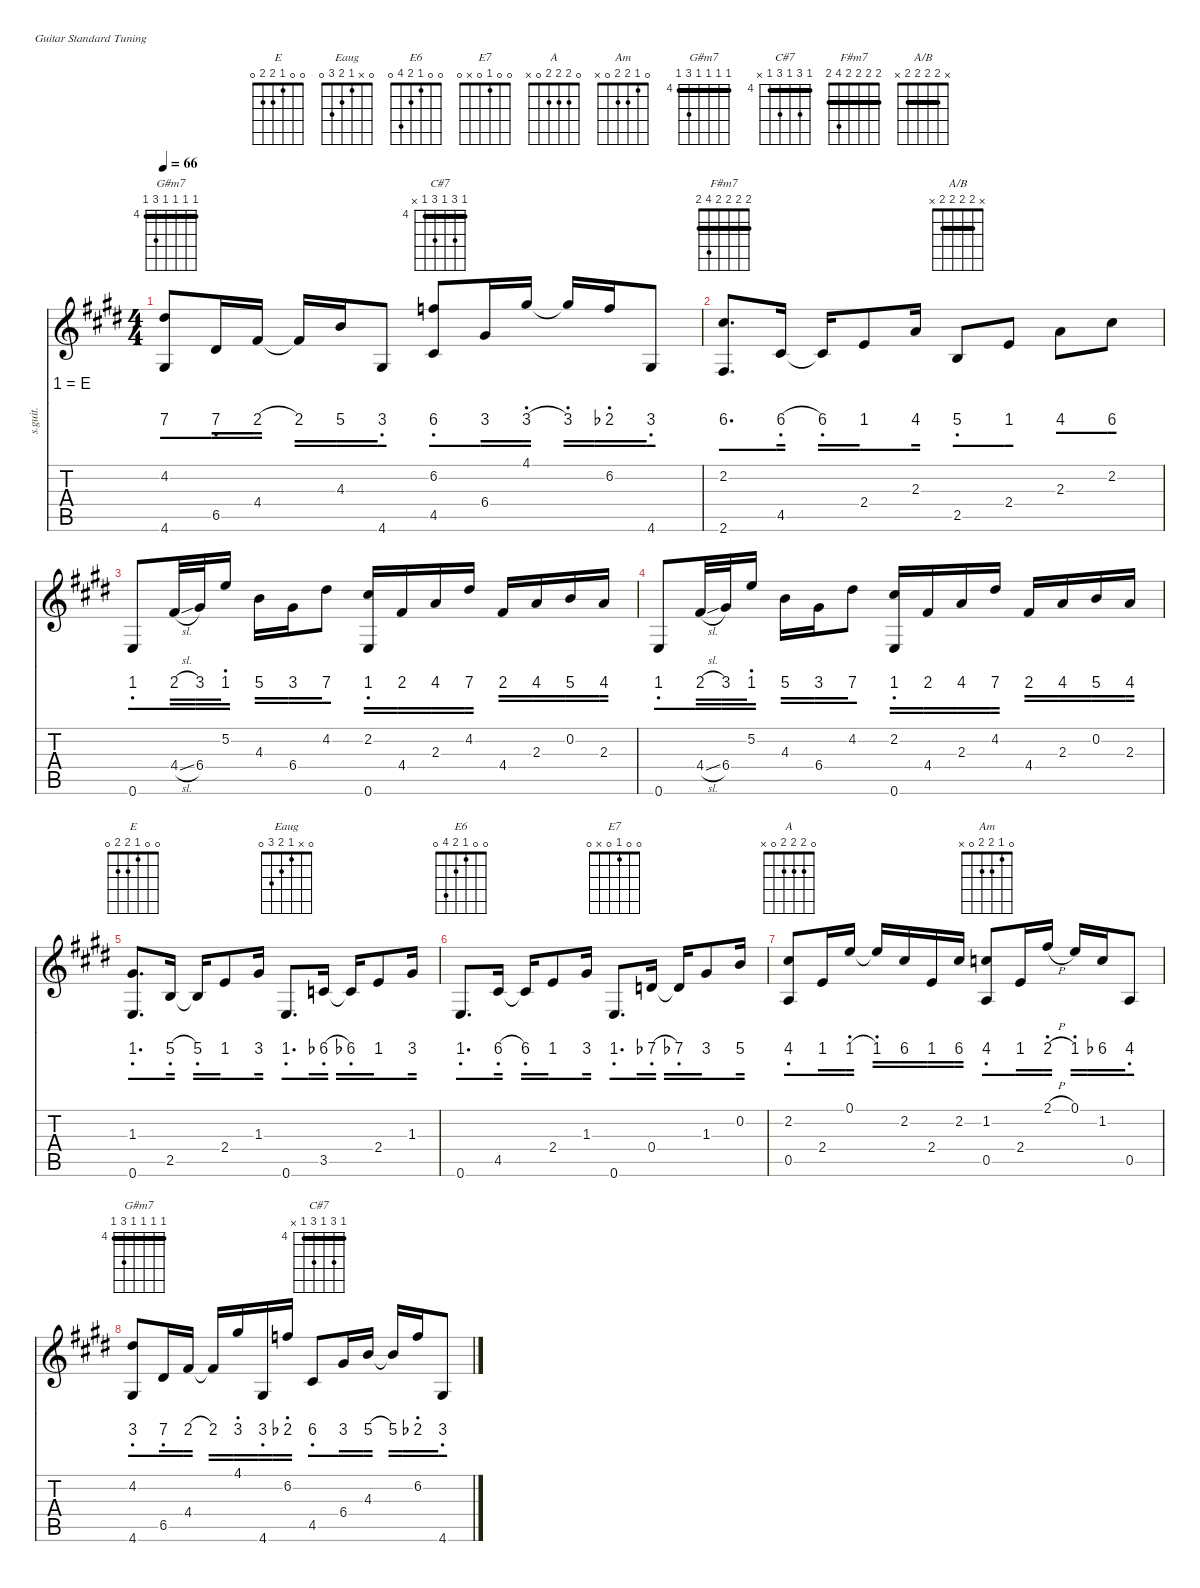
\defaultSystemsLayout 4
\hideDynamics
\bracketExtendMode nobrackets
\chordDiagramsInScore
\track ("Steel Guitar" "s.guit.") {defaultSystemsLayout 4 instrument acousticguitarsteel}
\staff {score tabs numbered}
\tuning (E4 B3 G3 D3 A2 E2)
\chord ("E" 0 0 1 2 2 0) {showfingering false}
\chord ("Eaug" 0 x 1 2 3 0) {showfingering false}
\chord ("E6" 0 0 1 2 4 0)
\chord ("E7" 0 0 1 0 x 0)
\chord ("A" 0 2 2 2 0 x) {showfingering false}
\chord ("Am" 0 1 2 2 0 x) {showfingering false}
\chord ("G#m7" 4 4 4 4 6 4) {firstfret 4 barre (4 4 4 4)}
\chord ("C#7" 4 6 4 6 4 x) {firstfret 4 barre (4 4)}
\chord ("F#m7" 2 2 2 2 4 2) {showfingering false barre (2 2 2 2)}
\chord ("A/B" x 2 2 2 2 x) {showfingering false barre (2 2 2)}
\ts (4 4)
\tempo 66
\clef g2
\ks e
(4.2{acc #} 4.6{acc #}).8{ch "G#m7" dy mf} 6.5{acc #}.16 4.4{acc #}.16 4.4{t acc #}.16 4.3{acc forcenatural}.16 4.6{acc #}.8 (4.5{acc #} 6.2{acc forcenatural}).8{ch "C#7"} 6.4{acc #}.16 4.1{acc #}.16 4.1{t acc #}.16 6.2{acc forcenatural}.16 4.6{acc #}.8 |
(2.2{acc #} 2.6{acc #}).8{d ch "F#m7"} 4.5{acc #}.16 4.5{t acc #}.16 2.4{acc forcenatural}.8 2.3{acc forcenatural}.16 2.5{acc forcenatural}.8{ch "A/B"} 2.4{acc forcenatural}.8 2.3{acc forcenatural}.8 2.2{acc #}.8 |
0.6{acc forcenatural}.8 4.4{sl acc #}.32 6.4{acc #}.32 5.2{acc forcenatural}.16 4.3{acc forcenatural}.16 6.4{acc #}.16 4.2{acc #}.8 (0.6{acc forcenatural} 2.2{acc #}).16 4.4{acc #}.16 2.3{acc forcenatural}.16 4.2{acc #}.16 4.4{acc #}.16 2.3{acc forcenatural}.16 0.2{acc forcenatural}.16 2.3{acc forcenatural}.16 |
0.6{acc forcenatural}.8 4.4{sl acc #}.32 6.4{acc #}.32 5.2{acc forcenatural}.16 4.3{acc forcenatural}.16 6.4{acc #}.16 4.2{acc #}.8 (0.6{acc forcenatural} 2.2{acc #}).16 4.4{acc #}.16 2.3{acc forcenatural}.16 4.2{acc #}.16 4.4{acc #}.16 2.3{acc forcenatural}.16 0.2{acc forcenatural}.16 2.3{acc forcenatural}.16 |
(0.6{acc forcenatural} 1.3{acc #}).8{d ch "E"} 2.5{acc forcenatural}.16 2.5{t acc forcenatural}.16 2.4{acc forcenatural}.8 1.3{acc #}.16 0.6{acc forcenatural}.8{d ch "Eaug"} 3.5{acc forcenatural}.16 3.5{t acc forcenatural}.16 2.4{acc forcenatural}.8 1.3{acc #}.16 |
0.6{acc forcenatural}.8{d ch "E6"} 4.5{acc #}.16 4.5{t acc #}.16 2.4{acc forcenatural}.8 1.3{acc #}.16 0.6{acc forcenatural}.8{d ch "E7"} 0.4{acc forcenatural}.16 0.4{t acc forcenatural}.16 1.3{acc #}.8 0.2{acc forcenatural}.16 |
(0.5{acc forcenatural} 2.2{acc #}).8{ch "A"} 2.4{acc forcenatural}.16 0.1{acc forcenatural}.16 0.1{t acc forcenatural}.16 2.2{acc #}.16 2.4{acc forcenatural}.16 2.2{acc #}.16 (0.5{acc forcenatural} 1.2{acc forcenatural}).8{ch "Am"} 2.4{acc forcenatural}.16 2.1{h acc #}.16 0.1{acc forcenatural}.16 1.2{acc forcenatural}.16 0.5{acc forcenatural}.8 |
(4.6{acc #} 4.2{acc #}).8{ch "G#m7"} 6.5{acc #}.16 4.4{acc #}.16 4.4{t acc #}.16 4.1{acc #}.16 4.6{acc #}.16 6.2{acc forcenatural}.16 4.5{acc #}.8{ch "C#7"} 6.4{acc #}.16 4.3{acc forcenatural}.16 4.3{t acc forcenatural}.16 6.2{acc forcenatural}.16 4.6{acc #}.8
